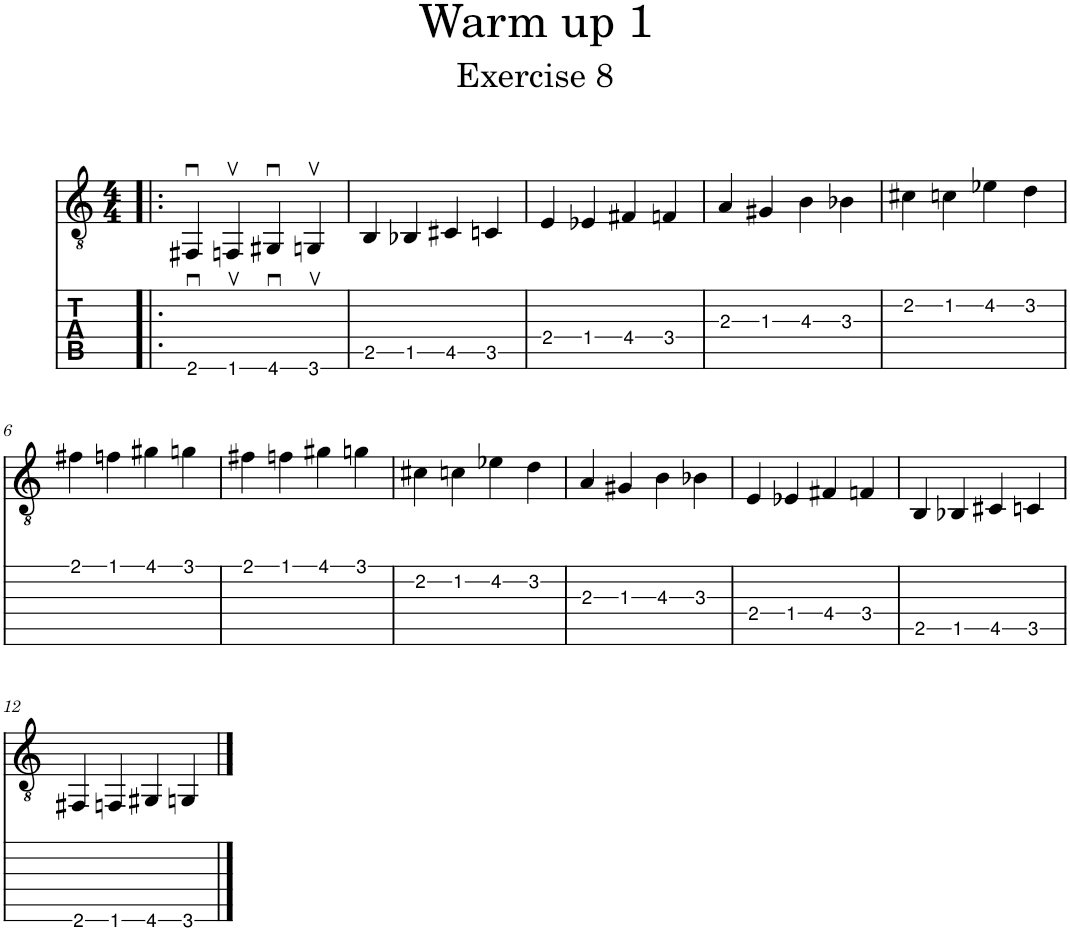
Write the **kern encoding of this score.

**kern	**kern
*part1	*part1
*staff2	*staff1
*I"Guitar	*
*I'Guit.	*
*stria6	*
*	*clefGv2
*k[]	*k[]
*M4/4	*M4/4
=1!|:	=1!|:
4FF#u	4FF#Xu/
4FFv	4FFnv/
4GG#u	4GG#Xu/
4GGv	4GGnv/
=2	=2
4BB	4BB/
4BB-	4BB-X/
4C#	4C#X/
4C	4Cn/
=3	=3
4E	4E/
4E-	4E-X/
4F#	4F#X/
4F	4Fn/
=4	=4
4A	4A/
4G#	4G#X/
4B	4B\
4B-	4B-X\
=5	=5
4c#	4c#X\
4c	4cn\
4e-	4e-X\
4d	4d\
!!LO:LB:g=z
=6	=6
4f#	4f#X\
4f	4fn\
4g#	4g#X\
4g	4gn\
=7	=7
4f#	4f#X\
4f	4fn\
4g#	4g#X\
4g	4gn\
=8	=8
4c#	4c#X\
4c	4cn\
4e-	4e-X\
4d	4d\
=9	=9
4A	4A/
4G#	4G#X/
4B	4B\
4B-	4B-X\
=10	=10
4E	4E/
4E-	4E-X/
4F#	4F#X/
4F	4Fn/
=11	=11
4BB	4BB/
4BB-	4BB-X/
4C#	4C#X/
4C	4Cn/
!!LO:LB:g=z
=12	=12
4FF#	4FF#X/
4FF	4FFn/
4GG#	4GG#X/
4GG	4GGn/
==	==
*-	*-
